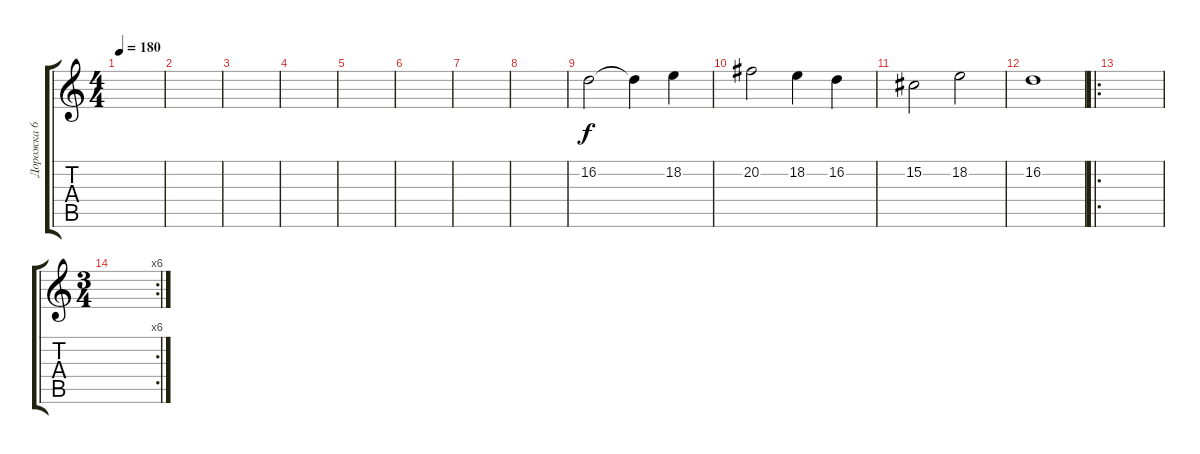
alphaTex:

\track ("Дорожка 6" "Дорожка 6") {instrument stringensemble1}
\staff {score tabs}
\tuning (Eb4 Bb3 Gb3 Db3 Ab2 Eb2) {hide}
\ts (4 4)
\tempo 180
\clef g2
\ks c
|
|
|
|
|
|
|
|
16.2.2 16.2{t}.4 18.2.4 |
20.2.2 18.2.4 16.2.4 |
15.2.2 18.2.2 |
16.2.1 |
\ro
|
\rc 6
\ts (3 4)
